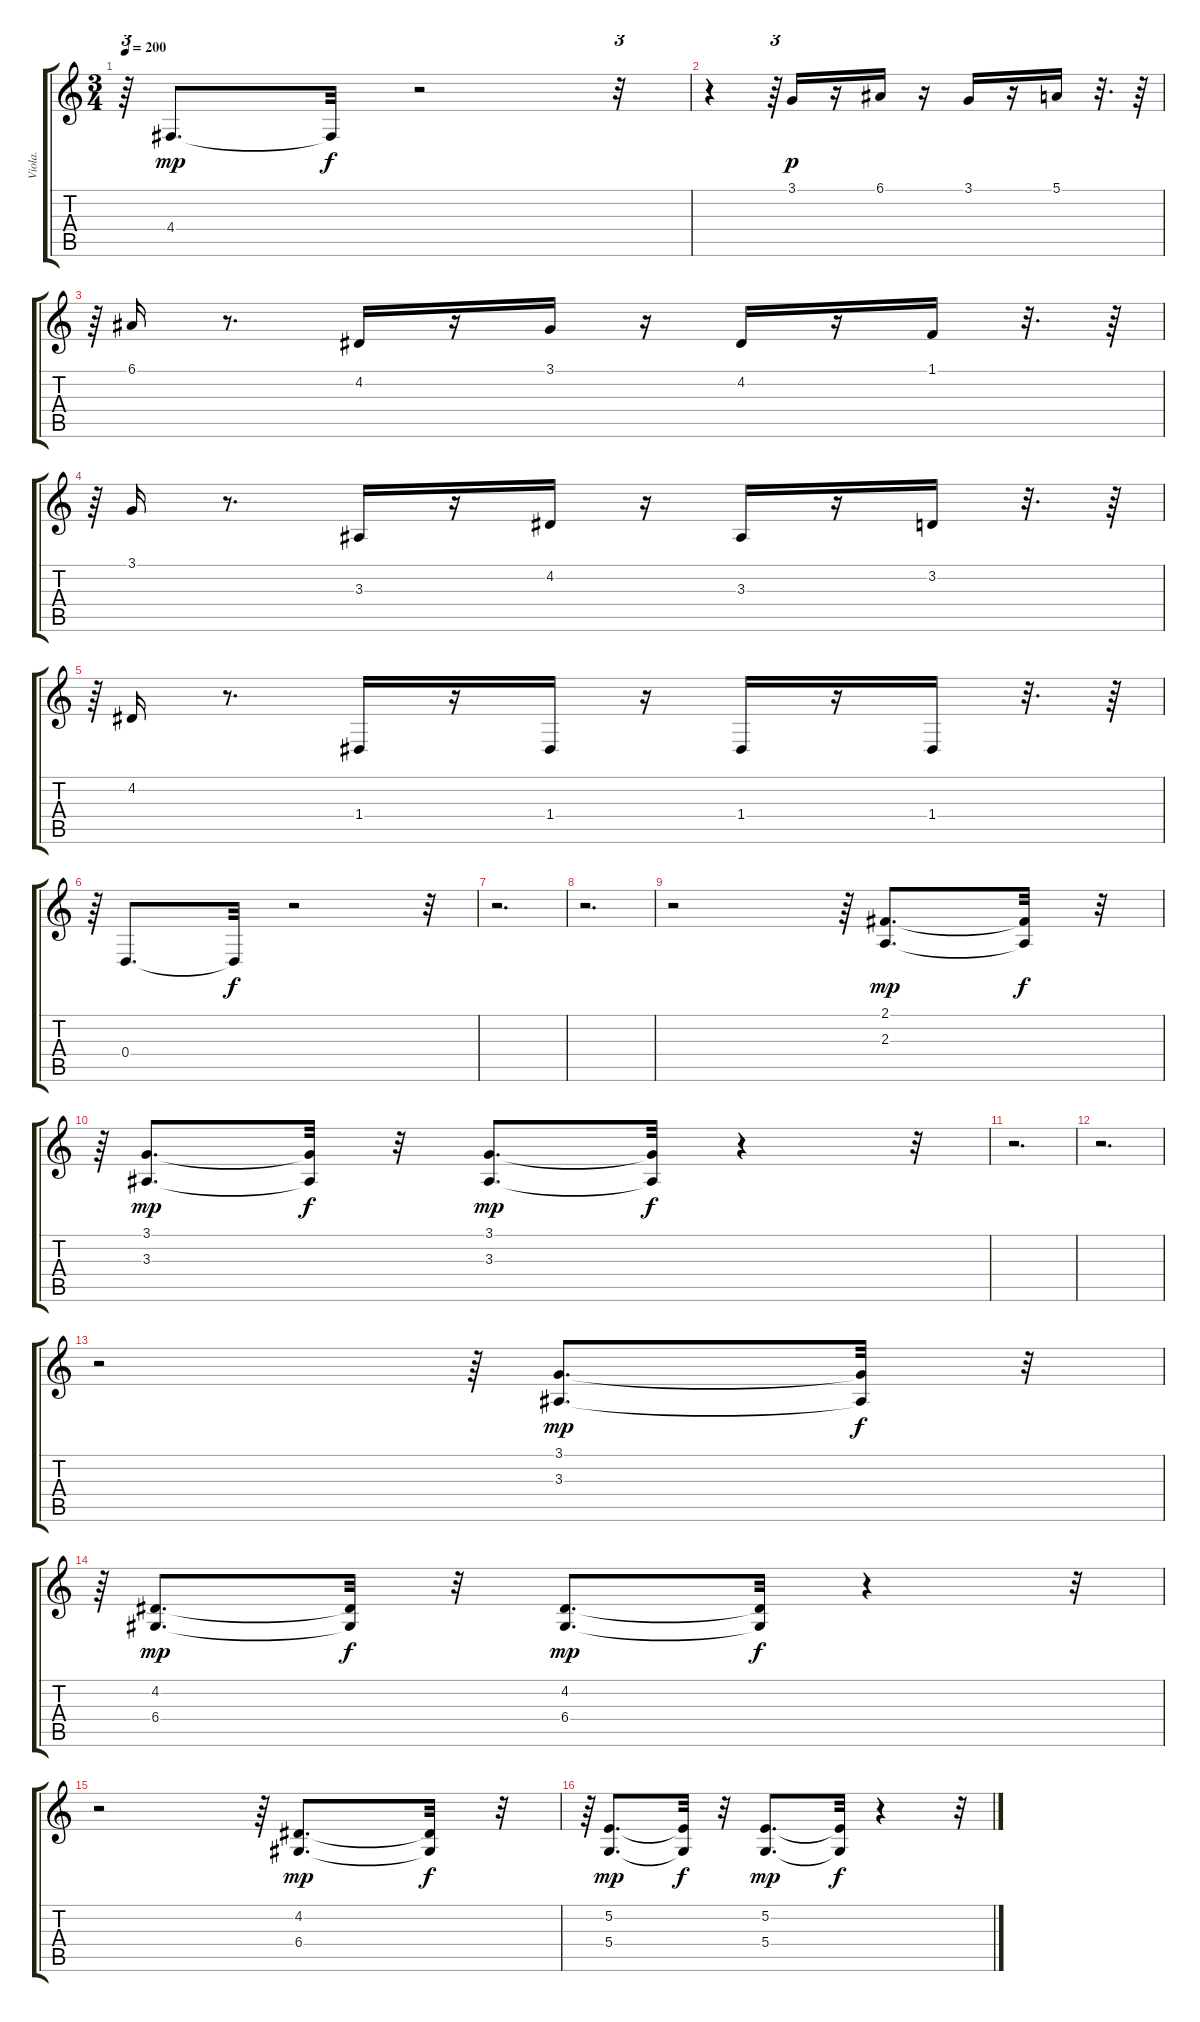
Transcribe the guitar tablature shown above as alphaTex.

\track ("Viola." "Viola.") {instrument stringensemble2}
\staff {score tabs}
\tuning (E4 B3 G3 D3 A2 E2) {hide}
\ts (3 4)
\tempo 200
\clef g2
\ks c
r.64{tu (3 2) dy f} 4.4.8{d dy mp} 4.4{t}.32{dy f} r.2 r.32{tu (3 2)} |
r.4 r.64{tu (3 2)} 3.1.16{dy p} r.16 6.1.16 r.16 3.1.16 r.16 5.1.16 r.32{d} r.64 |
r.64{tu (3 2)} 6.1.16 r.8{d} 4.2.16 r.16 3.1.16 r.16 4.2.16 r.16 1.1.16 r.32{d} r.64 |
r.64{tu (3 2)} 3.1.16 r.8{d} 3.3.16 r.16 4.2.16 r.16 3.3.16 r.16 3.2.16 r.32{d} r.64 |
r.64{tu (3 2)} 4.2.16 r.8{d} 1.4.16 r.16 1.4.16 r.16 1.4.16 r.16 1.4.16 r.32{d} r.64 |
r.64{tu (3 2)} 0.4.8{d} 0.4{t}.32{dy f} r.2 r.32{tu (3 2)} |
r.2{d} |
r.2{d} |
r.2 r.64{tu (3 2)} (2.1 2.3).8{d dy mp instrument pizzicatostrings} (2.1{t} 2.3{t}).32{dy f} r.32{tu (3 2)} |
r.64{tu (3 2)} (3.1 3.3).8{d dy mp} (3.1{t} 3.3{t}).32{dy f} r.32 (3.1 3.3).8{d dy mp} (3.1{t} 3.3{t}).32{dy f} r.4 r.32{tu (3 2)} |
r.2{d} |
r.2{d} |
r.2 r.64{tu (3 2)} (3.1 3.3).8{d dy mp} (3.1{t} 3.3{t}).32{dy f} r.32{tu (3 2)} |
r.64{tu (3 2)} (4.2 6.4).8{d dy mp} (4.2{t} 6.4{t}).32{dy f} r.32 (4.2 6.4).8{d dy mp} (4.2{t} 6.4{t}).32{dy f} r.4 r.32{tu (3 2)} |
r.2 r.64{tu (3 2)} (4.2 6.4).8{d dy mp} (4.2{t} 6.4{t}).32{dy f} r.32{tu (3 2)} |
r.64{tu (3 2)} (5.2 5.4).8{d dy mp} (5.2{t} 5.4{t}).32{dy f} r.32 (5.2 5.4).8{d dy mp} (5.2{t} 5.4{t}).32{dy f} r.4 r.32{tu (3 2)}
